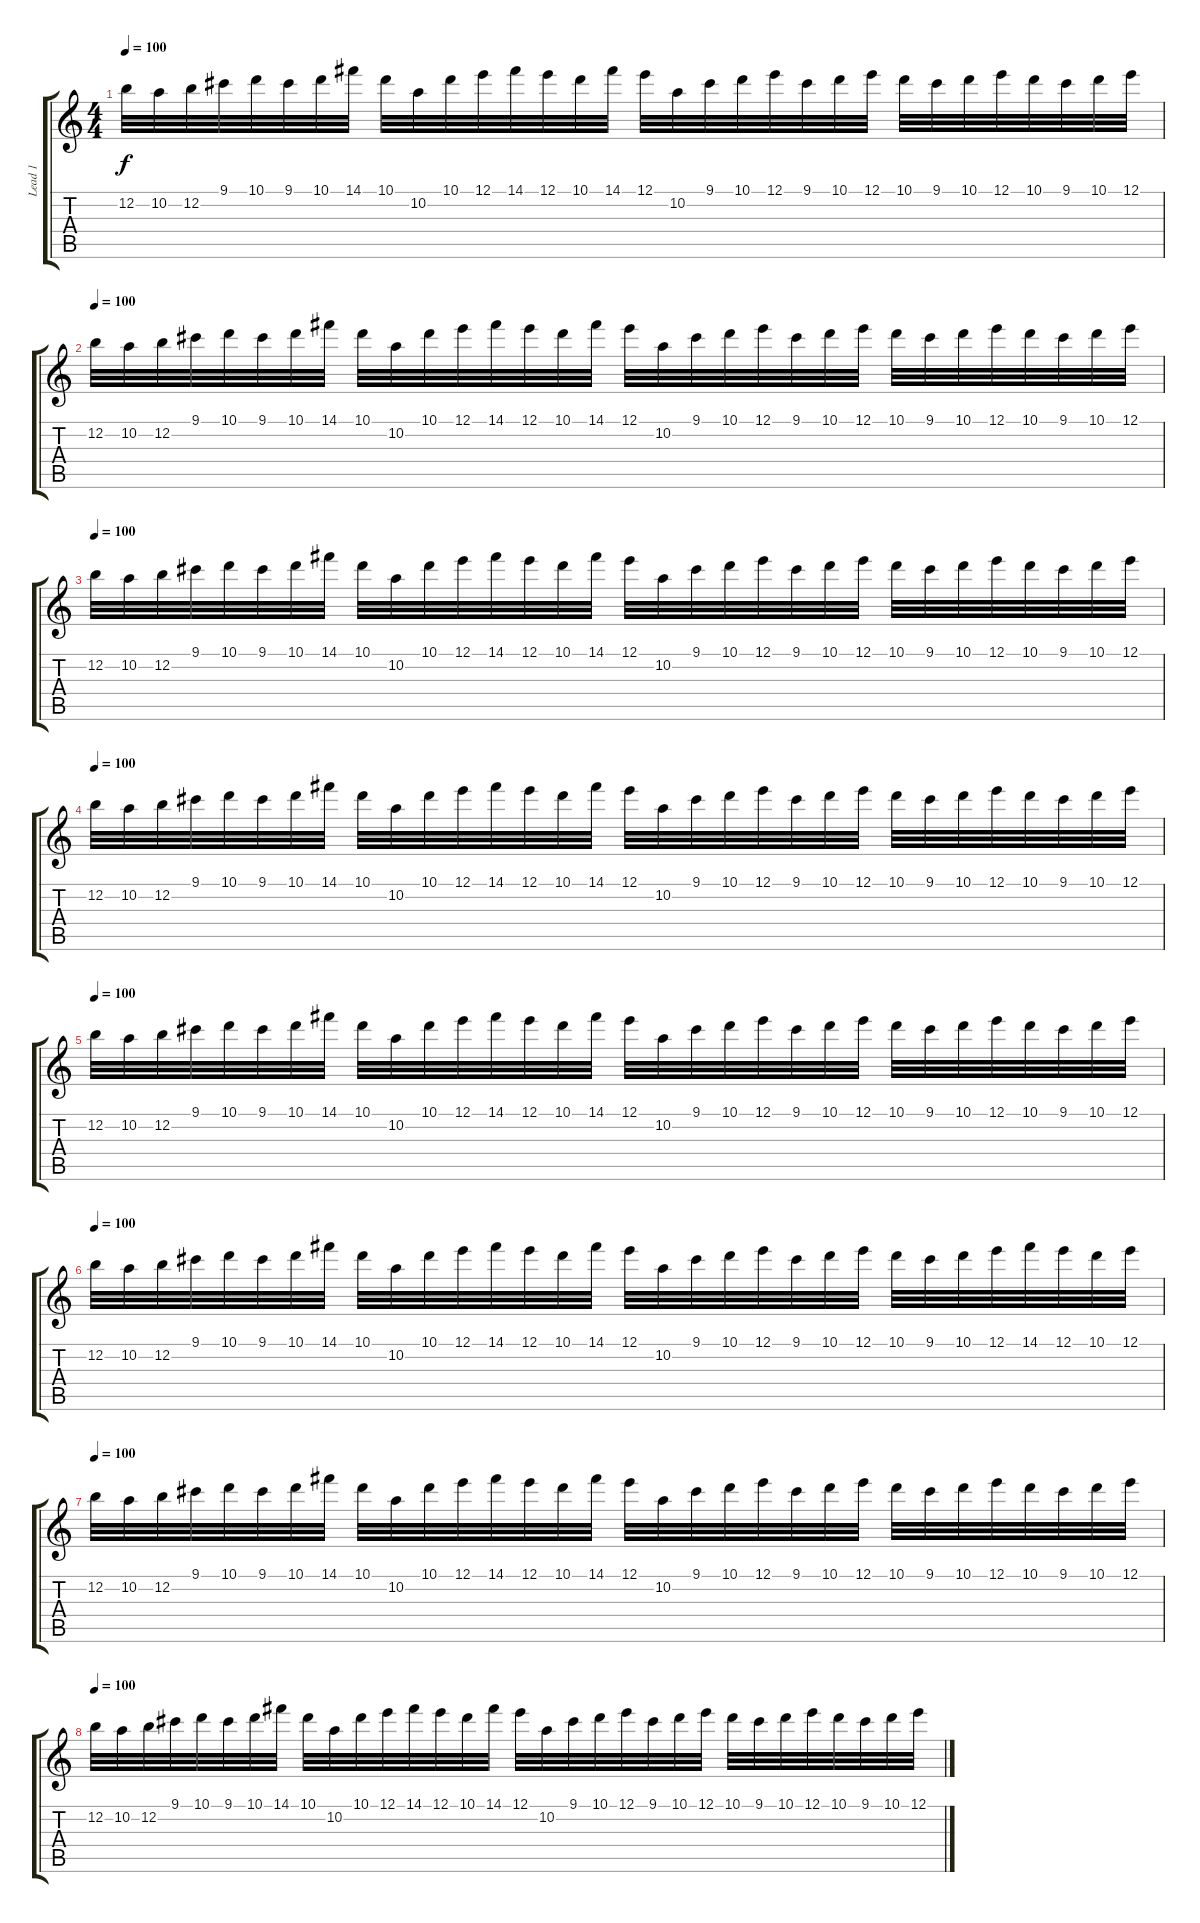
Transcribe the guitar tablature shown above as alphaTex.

\track ("Lead 1" "Lead 1") {instrument overdrivenguitar}
\staff {score tabs}
\tuning (E4 B3 G3 D3 A2 E2) {hide}
\ts (4 4)
\tempo 100
\clef g2
\ks c
12.2.32{dy f} 10.2.32 12.2.32 9.1.32 10.1.32 9.1.32 10.1.32 14.1.32 10.1.32 10.2.32 10.1.32 12.1.32 14.1.32 12.1.32 10.1.32 14.1.32 12.1.32 10.2.32 9.1.32 10.1.32 12.1.32 9.1.32 10.1.32 12.1.32 10.1.32 9.1.32 10.1.32 12.1.32 10.1.32 9.1.32 10.1.32 12.1.32 |
\tempo 100
12.2.32 10.2.32 12.2.32 9.1.32 10.1.32 9.1.32 10.1.32 14.1.32 10.1.32 10.2.32 10.1.32 12.1.32 14.1.32 12.1.32 10.1.32 14.1.32 12.1.32 10.2.32 9.1.32 10.1.32 12.1.32 9.1.32 10.1.32 12.1.32 10.1.32 9.1.32 10.1.32 12.1.32 10.1.32 9.1.32 10.1.32 12.1.32 |
\section ("" "")
\tempo 100
12.2.32{instrument overdrivenguitar} 10.2.32 12.2.32 9.1.32 10.1.32 9.1.32 10.1.32 14.1.32 10.1.32 10.2.32 10.1.32 12.1.32 14.1.32 12.1.32 10.1.32 14.1.32 12.1.32 10.2.32 9.1.32 10.1.32 12.1.32 9.1.32 10.1.32 12.1.32 10.1.32 9.1.32 10.1.32 12.1.32 10.1.32 9.1.32 10.1.32 12.1.32 |
\tempo 100
12.2.32 10.2.32 12.2.32 9.1.32 10.1.32 9.1.32 10.1.32 14.1.32 10.1.32 10.2.32 10.1.32 12.1.32 14.1.32 12.1.32 10.1.32 14.1.32 12.1.32 10.2.32 9.1.32 10.1.32 12.1.32 9.1.32 10.1.32 12.1.32 10.1.32 9.1.32 10.1.32 12.1.32 10.1.32 9.1.32 10.1.32 12.1.32 |
\tempo 100
12.2.32 10.2.32 12.2.32 9.1.32 10.1.32 9.1.32 10.1.32 14.1.32 10.1.32 10.2.32 10.1.32 12.1.32 14.1.32 12.1.32 10.1.32 14.1.32 12.1.32 10.2.32 9.1.32 10.1.32 12.1.32 9.1.32 10.1.32 12.1.32 10.1.32 9.1.32 10.1.32 12.1.32 10.1.32 9.1.32 10.1.32 12.1.32 |
\tempo 100
12.2.32 10.2.32 12.2.32 9.1.32 10.1.32 9.1.32 10.1.32 14.1.32 10.1.32 10.2.32 10.1.32 12.1.32 14.1.32 12.1.32 10.1.32 14.1.32 12.1.32 10.2.32 9.1.32 10.1.32 12.1.32 9.1.32 10.1.32 12.1.32 10.1.32 9.1.32 10.1.32 12.1.32 14.1.32 12.1.32 10.1.32 12.1.32 |
\section ("" "")
\tempo 100
12.2.32 10.2.32 12.2.32 9.1.32 10.1.32 9.1.32 10.1.32 14.1.32 10.1.32 10.2.32 10.1.32 12.1.32 14.1.32 12.1.32 10.1.32 14.1.32 12.1.32 10.2.32 9.1.32 10.1.32 12.1.32 9.1.32 10.1.32 12.1.32 10.1.32 9.1.32 10.1.32 12.1.32 10.1.32 9.1.32 10.1.32 12.1.32 |
\tempo 100
12.2.32 10.2.32 12.2.32 9.1.32 10.1.32 9.1.32 10.1.32 14.1.32 10.1.32 10.2.32 10.1.32 12.1.32 14.1.32 12.1.32 10.1.32 14.1.32 12.1.32 10.2.32 9.1.32 10.1.32 12.1.32 9.1.32 10.1.32 12.1.32 10.1.32 9.1.32 10.1.32 12.1.32 10.1.32 9.1.32 10.1.32 12.1.32
